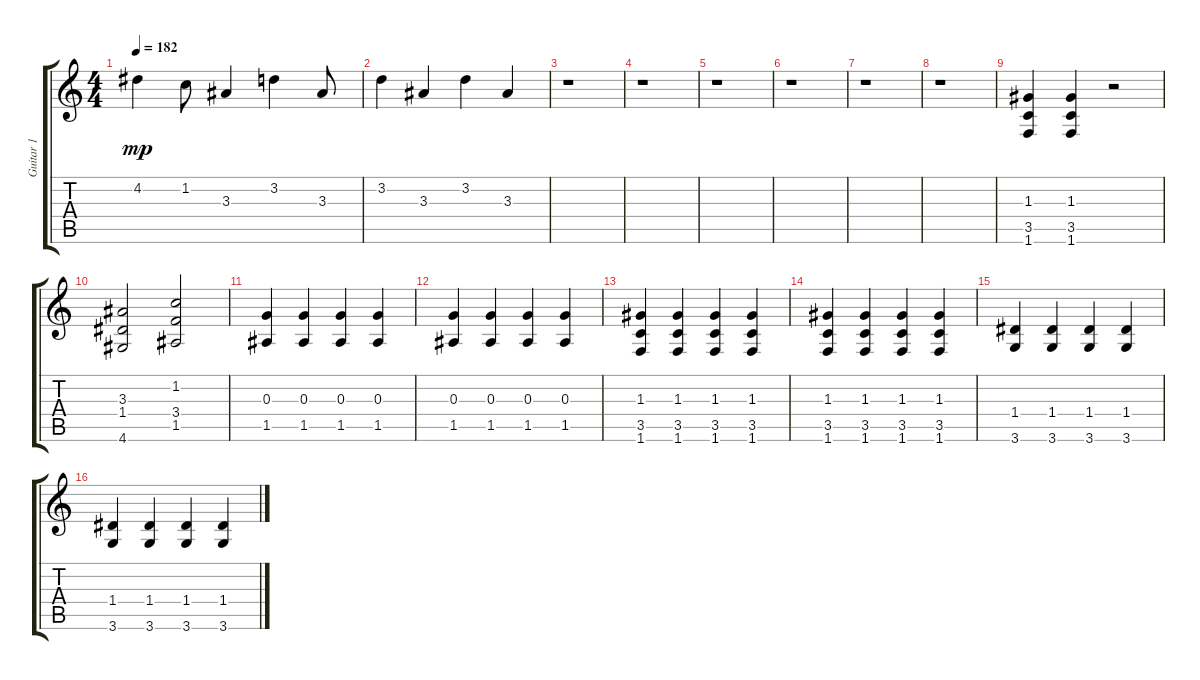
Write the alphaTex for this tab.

\track ("Guitar 1" "Guitar 1") {instrument distortionguitar}
\staff {score tabs}
\tuning (E4 B3 G3 D3 A2 E2) {hide}
\ts (4 4)
\tempo 182
\clef g2
\ks c
4.2.4{dy mp} 1.2.8 3.3.4 3.2.4 3.3.8 |
3.2.4 3.3.4 3.2.4 3.3.4 |
r.1 |
r.1 |
r.1 |
r.1 |
r.1 |
r.1 |
(1.3 3.5 1.6).4 (1.3 3.5 1.6).4 r.2 |
(3.3 1.4 4.6).2 (1.2 3.4 1.5).2 |
(0.3 1.5).4 (0.3 1.5).4 (0.3 1.5).4 (0.3 1.5).4 |
(0.3 1.5).4 (0.3 1.5).4 (0.3 1.5).4 (0.3 1.5).4 |
(1.3 3.5 1.6).4 (1.3 3.5 1.6).4 (1.3 3.5 1.6).4 (1.3 3.5 1.6).4 |
(1.3 3.5 1.6).4 (1.3 3.5 1.6).4 (1.3 3.5 1.6).4 (1.3 3.5 1.6).4 |
(1.4 3.6).4 (1.4 3.6).4 (1.4 3.6).4 (1.4 3.6).4 |
(1.4 3.6).4 (1.4 3.6).4 (1.4 3.6).4 (1.4 3.6).4
